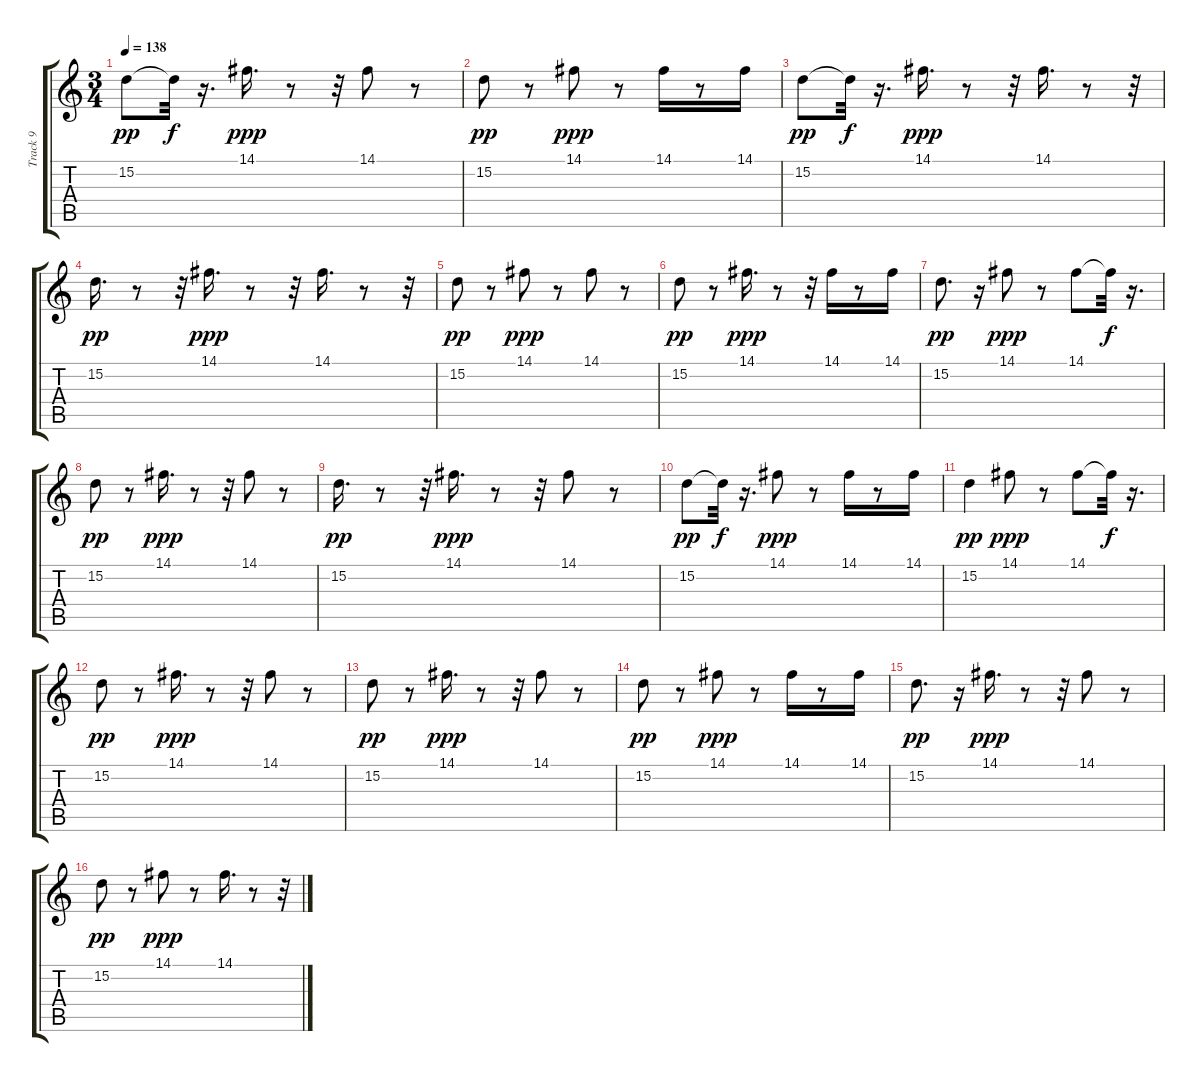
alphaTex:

\track ("Track 9" "Track 9") {instrument telephonering}
\staff {score tabs}
\tuning (E4 B3 G3 D3 A2 E2) {hide}
\ts (3 4)
\tempo 138
\clef g2
\ks c
15.2.8{dy pp} 15.2{t}.32{dy f} r.16{d} 14.1.16{d dy ppp} r.8 r.32 14.1.8 r.8 |
15.2.8{dy pp} r.8 14.1.8{dy ppp} r.8 14.1.16 r.8 14.1.16 |
15.2.8{dy pp} 15.2{t}.32{dy f} r.16{d} 14.1.16{d dy ppp} r.8 r.32 14.1.16{d} r.8 r.32 |
15.2.16{d dy pp} r.8 r.32 14.1.16{d dy ppp} r.8 r.32 14.1.16{d} r.8 r.32 |
15.2.8{dy pp} r.8 14.1.8{dy ppp} r.8 14.1.8 r.8 |
15.2.8{dy pp} r.8 14.1.16{d dy ppp} r.8 r.32 14.1.16 r.8 14.1.16 |
15.2.8{d dy pp} r.16 14.1.8{dy ppp} r.8 14.1.8 14.1{t}.32{dy f} r.16{d} |
15.2.8{dy pp} r.8 14.1.16{d dy ppp} r.8 r.32 14.1.8 r.8 |
15.2.16{d dy pp} r.8 r.32 14.1.16{d dy ppp} r.8 r.32 14.1.8 r.8 |
15.2.8{dy pp} 15.2{t}.32{dy f} r.16{d} 14.1.8{dy ppp} r.8 14.1.16 r.8 14.1.16 |
15.2.4{dy pp} 14.1.8{dy ppp} r.8 14.1.8 14.1{t}.32{dy f} r.16{d} |
15.2.8{dy pp} r.8 14.1.16{d dy ppp} r.8 r.32 14.1.8 r.8 |
15.2.8{dy pp} r.8 14.1.16{d dy ppp} r.8 r.32 14.1.8 r.8 |
15.2.8{dy pp} r.8 14.1.8{dy ppp} r.8 14.1.16 r.8 14.1.16 |
15.2.8{d dy pp} r.16 14.1.16{d dy ppp} r.8 r.32 14.1.8 r.8 |
15.2.8{dy pp} r.8 14.1.8{dy ppp} r.8 14.1.16{d} r.8 r.32
